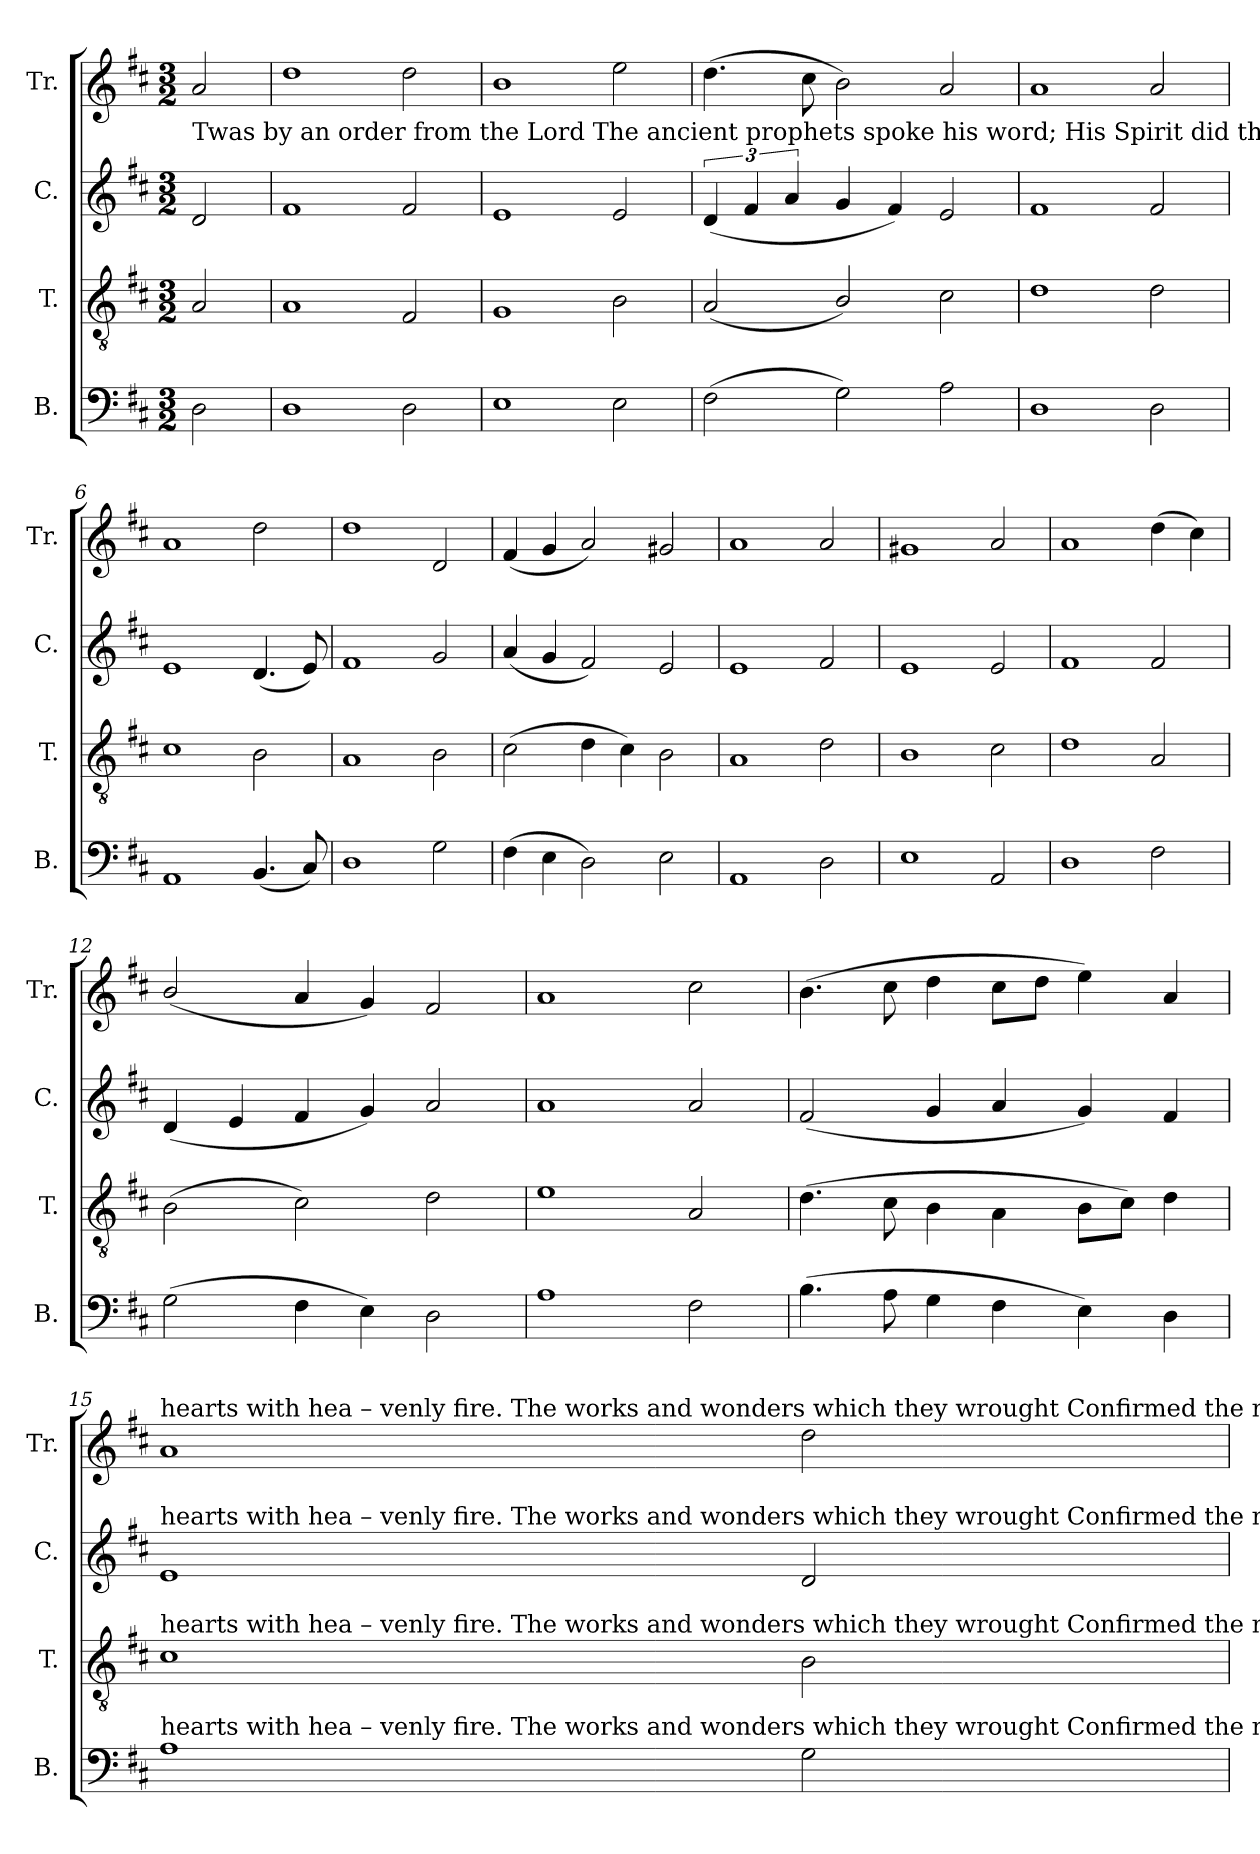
**kern	**kern	**kern	**kern
*part4	*part3	*part2	*part1
*staff4	*staff3	*staff2	*staff1
*I"B.	*I"T.	*I"C.	*I"Tr.
*I'B.	*I'T.	*I'C.	*I'Tr.
*clefF4	*clefGv2	*clefG2	*clefG2
*k[f#c#]	*k[f#c#]	*k[f#c#]	*k[f#c#]
*M3/2	*M3/2	*M3/2	*M3/2
*MM140	*MM140	*MM140	*MM140
=1	=1	=1	=1
!	!	!LO:TX:a:t=Twas by an   order      from                the Lord The ancient       prophets spoke        his word; His  Spirit  did  their      tongues    in – spire, And warmed                 their	!
2D!\	2A!/	2d!/	2a!/
=2	=2	=2	=2
1D!	1A!	1f#!	1dd!
2D!\	2F#!/	2f#!/	2dd!\
=3	=3	=3	=3
1E!	1G!	1e!	1b!
2E!\	2B!\	2e!/	2ee!\
=4	=4	=4	=4
(2F#!\	(2A!/	(6d!/	(4.dd!\
.	.	6f#!/	.
.	.	6a!/	.
.	.	.	8cc#!\
2G!\)	2B!/)	4g!/	2b!\)
.	.	4f#!/)	.
2A!\	2c#!\	2e!/	2a!/
=5	=5	=5	=5
1D!	1d!	1f#!	1a!
2D!\	2d!\	2f#!/	2a!/
=6	=6	=6	=6
1AA!	1c#!	1e!	1a!
(4.BB!/	2B!\	(4.d!/	2dd!\
8C#!/)	.	8e!/)	.
=7	=7	=7	=7
1D!	1A!	1f#!	1dd!
2G!\	2B!\	2g!/	2d!/
=8	=8	=8	=8
(4F#!\	(2c#!\	(4a!/	(4f#!/
4E!\	.	4g!/	4g!/
2D!\)	4d!\	2f#!/)	2a!/)
.	4c#!\)	.	.
2E!\	2B!\	2e!/	2g#X!/
=9	=9	=9	=9
1AA!	1A!	1e!	1a!
2D!\	2d!\	2f#!/	2a!/
=10	=10	=10	=10
1E!	1B!	1e!	1g#X!
2AA!/	2c#!\	2e!/	2a!/
=11	=11	=11	=11
1D!	1d!	1f#!	1a!
2F#!\	2A!/	2f#!/	(4dd!\
.	.	.	4cc#!\)
=12	=12	=12	=12
(2G!\	(2B!\	(4d!/	(2b!/
.	.	4e!/	.
4F#!\	2c#!\)	4f#!/	4a!/
4E!\)	.	4g!/)	4g!/)
2D!\	2d!\	2a!/	2f#!/
=13	=13	=13	=13
1A!	1e!	1a!	1a!
2F#!\	2A!/	2a!/	2cc#!\
=14	=14	=14	=14
(4.B!\	(4.d!\	(2f#!/	(4.b!\
8A!\	8c#!\	.	8cc#!\
4G!\	4B!\	4g!/	4dd!\
4F#!\	4A!\	4a!/	8cc#!\L
.	.	.	8dd!\J
4E!\)	8B!\L	4g!/)	4ee!\)
.	8c#!\J)	.	.
4D!\	4d!\	4f#!/	4a!/
!!LO:LB:g=z
=15	=15	=15	=15
!	!	!	!LO:TX:a:t=hearts with hea      –     venly    fire.    The works and wonders which they wrought Confirmed the messages  they    brought;
!	!	!LO:TX:a:t=hearts with hea      –     venly    fire.    The works and wonders which they wrought Confirmed the messages  they    brought;                                                                The	!
!	!LO:TX:a:t=hearts with hea      –     venly    fire.    The works and wonders which they wrought Confirmed the messages  they    brought;                                    The   pro     –    phet's	!	!
!LO:TX:a:t=hearts with hea      –     venly    fire.    The works and wonders which they wrought Confirmed the messages  they    brought;          The   pro     –    phet's  pen           suc–	!	!	!
1A!	1c#!	1e!	1a!
2G!\	2B!\	2d!/	2dd!\
=	=	=	=
*-	*-	*-	*-
